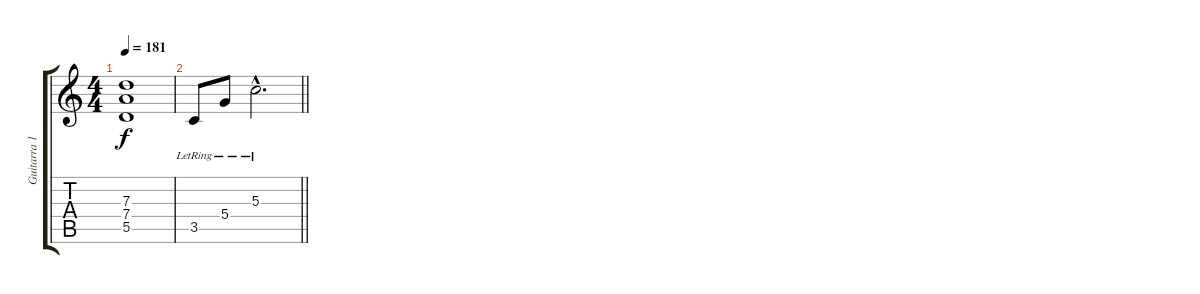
\track ("Guitarra 1 - Mathias" "Guitarra 1") {instrument overdrivenguitar}
\staff {score tabs}
\tuning (E4 B3 G3 D3 A2 E2) {hide}
\ts (4 4)
\tempo 181
\clef g2
\ks c
(7.3 7.4 5.5).1{dy f} |
\barLineRight lightlight
3.5{lr}.8 5.4{lr}.8 5.3{hac lr}.2{d}
